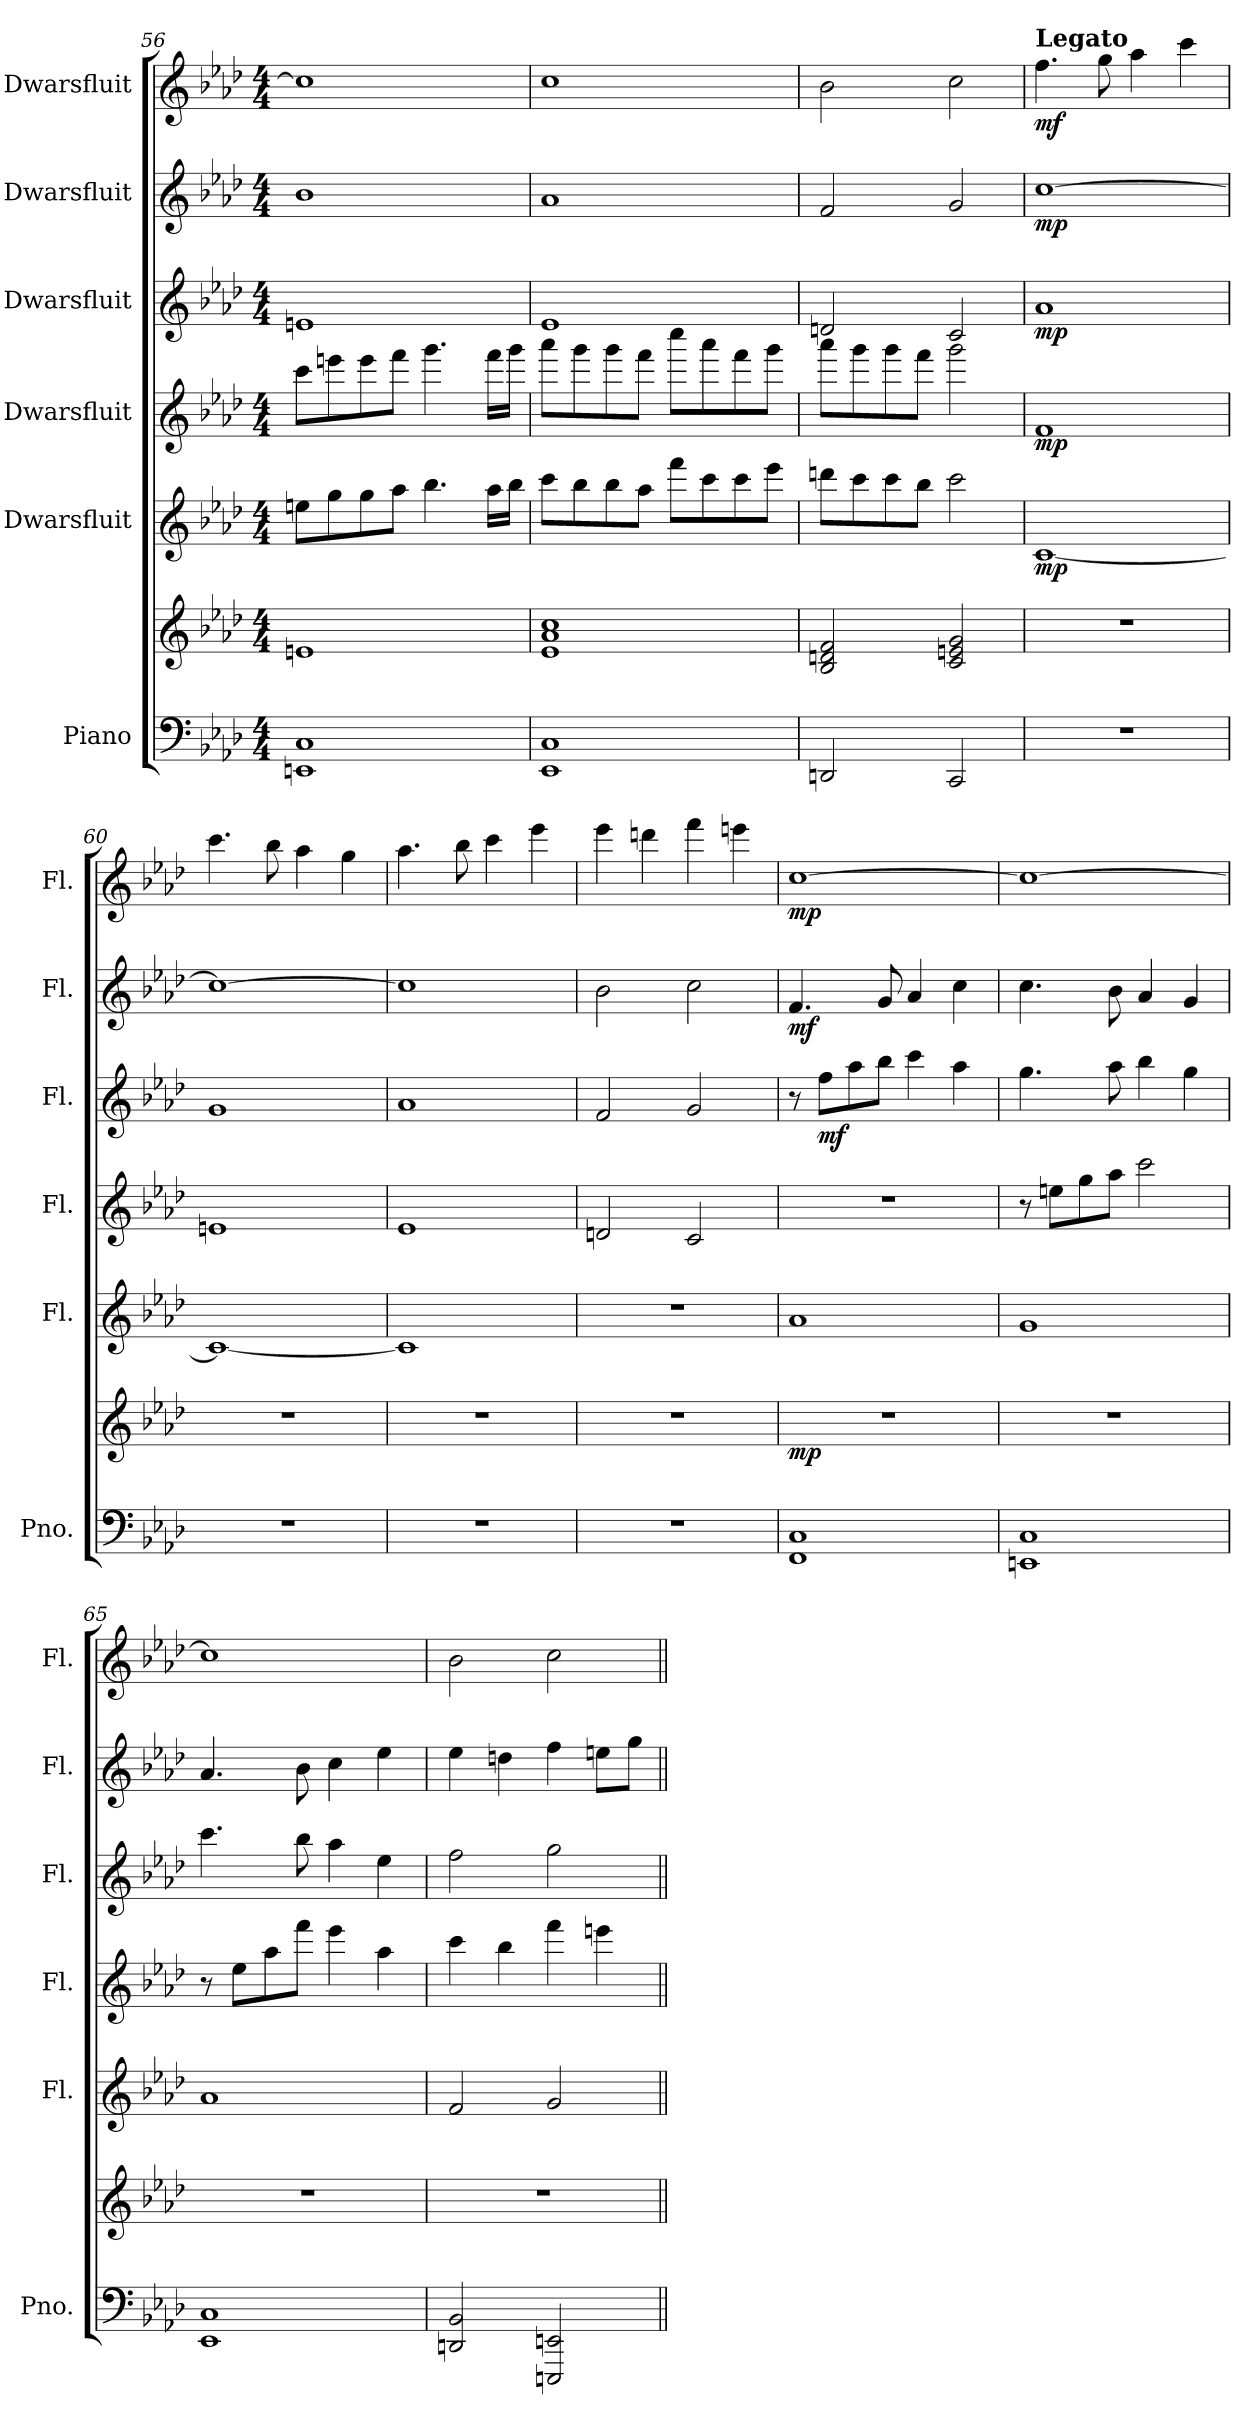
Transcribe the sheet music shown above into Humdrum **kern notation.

**kern	**kern	**dynam	**kern	**dynam	**kern	**dynam	**kern	**dynam	**kern	**dynam	**kern	**dynam
*part6	*part6	*part6	*part5	*part5	*part4	*part4	*part3	*part3	*part2	*part2	*part1	*part1
*staff7	*staff6	*staff6/7	*staff5	*staff5	*staff4	*staff4	*staff3	*staff3	*staff2	*staff2	*staff1	*staff1
*I"Piano	*	*	*I"Dwarsfluit	*	*I"Dwarsfluit	*	*I"Dwarsfluit	*	*I"Dwarsfluit	*	*I"Dwarsfluit	*
*I'Pno.	*	*	*I'Fl.	*	*I'Fl.	*	*I'Fl.	*	*I'Fl.	*	*I'Fl.	*
*clefF4	*clefG2	*	*clefG2	*	*clefG2	*	*clefG2	*	*clefG2	*	*clefG2	*
*k[b-e-a-d-]	*k[b-e-a-d-]	*	*k[b-e-a-d-]	*	*k[b-e-a-d-]	*	*k[b-e-a-d-]	*	*k[b-e-a-d-]	*	*k[b-e-a-d-]	*
*M4/4	*M4/4	*	*M4/4	*	*M4/4	*	*M4/4	*	*M4/4	*	*M4/4	*
=56	=56	=56	=56	=56	=56	=56	=56	=56	=56	=56	=56	=56
1EEn 1C	1en	.	8een\L	.	8ccc\L	.	1en	.	1b-	.	1cc]	.
.	.	.	8gg\	.	8eeen\	.	.	.	.	.	.	.
.	.	.	8gg\	.	8eee\	.	.	.	.	.	.	.
.	.	.	8aa-\J	.	8fff\J	.	.	.	.	.	.	.
.	.	.	4.bb-\	.	4.ggg\	.	.	.	.	.	.	.
.	.	.	16aa-\LL	.	16fff\LL	.	.	.	.	.	.	.
.	.	.	16bb-\JJ	.	16ggg\JJ	.	.	.	.	.	.	.
=57	=57	=57	=57	=57	=57	=57	=57	=57	=57	=57	=57	=57
1EE- 1C	1e- 1a- 1cc	.	8ccc\L	.	8aaa-\L	.	1e-	.	1a-	.	1cc	.
.	.	.	8bb-\	.	8ggg\	.	.	.	.	.	.	.
.	.	.	8bb-\	.	8ggg\	.	.	.	.	.	.	.
.	.	.	8aa-\J	.	8fff\J	.	.	.	.	.	.	.
.	.	.	8fff\L	.	8cccc\L	.	.	.	.	.	.	.
.	.	.	8ccc\	.	8aaa-\	.	.	.	.	.	.	.
.	.	.	8ccc\	.	8fff\	.	.	.	.	.	.	.
.	.	.	8eee-\J	.	8ggg\J	.	.	.	.	.	.	.
=58	=58	=58	=58	=58	=58	=58	=58	=58	=58	=58	=58	=58
2DDn/	2B-/ 2dn/ 2f/	.	8dddn\L	.	8aaa-\L	.	2dn/	.	2f/	.	2b-\	.
.	.	.	8ccc\	.	8ggg\	.	.	.	.	.	.	.
.	.	.	8ccc\	.	8ggg\	.	.	.	.	.	.	.
.	.	.	8bb-\J	.	8fff\J	.	.	.	.	.	.	.
2CC/	2c/ 2en/ 2g/	.	2ccc\	.	2ggg\	.	2c/	.	2g/	.	2cc\	.
=59	=59	=59	=59	=59	=59	=59	=59	=59	=59	=59	=59	=59
*	*	*	*	*	*	*	*	*	*	*	*MM70	*
!	!	!	!	!	!	!	!	!	!	!	!LO:TX:a:B:t=Legato	!
!	!	!	!	!LO:DY:b	!	!LO:DY:b	!	!LO:DY:b	!	!LO:DY:b	!	!LO:DY:b
1r	1r	.	[1c	mp	1f	mp	1a-	mp	[1cc	mp	4.ff\	mf
.	.	.	.	.	.	.	.	.	.	.	8gg\	.
.	.	.	.	.	.	.	.	.	.	.	4aa-\	.
.	.	.	.	.	.	.	.	.	.	.	4ccc\	.
=60	=60	=60	=60	=60	=60	=60	=60	=60	=60	=60	=60	=60
1r	1r	.	1c_	.	1en	.	1g	.	1cc_	.	4.ccc\	.
.	.	.	.	.	.	.	.	.	.	.	8bb-\	.
.	.	.	.	.	.	.	.	.	.	.	4aa-\	.
.	.	.	.	.	.	.	.	.	.	.	4gg\	.
=61	=61	=61	=61	=61	=61	=61	=61	=61	=61	=61	=61	=61
1r	1r	.	1c]	.	1e-	.	1a-	.	1cc]	.	4.aa-\	.
.	.	.	.	.	.	.	.	.	.	.	8bb-\	.
.	.	.	.	.	.	.	.	.	.	.	4ccc\	.
.	.	.	.	.	.	.	.	.	.	.	4eee-\	.
!!LO:PB:g=z
=62	=62	=62	=62	=62	=62	=62	=62	=62	=62	=62	=62	=62
1r	1r	.	1r	.	2dn/	.	2f/	.	2b-\	.	4eee-\	.
.	.	.	.	.	.	.	.	.	.	.	4dddn\	.
.	.	.	.	.	2c/	.	2g/	.	2cc\	.	4fff\	.
.	.	.	.	.	.	.	.	.	.	.	4eeen\	.
=63	=63	=63	=63	=63	=63	=63	=63	=63	=63	=63	=63	=63
!	!	!LO:DY:b	!	!	!	!	!	!	!	!LO:DY:b	!	!LO:DY:b
1FF 1C	1r	mp	1a-	.	1r	.	8r	.	4.f/	mf	[1cc	mp
!	!	!	!	!	!	!	!	!LO:DY:b	!	!	!	!
.	.	.	.	.	.	.	8ff\L	mf	.	.	.	.
.	.	.	.	.	.	.	8aa-\	.	.	.	.	.
.	.	.	.	.	.	.	8bb-\J	.	8g/	.	.	.
.	.	.	.	.	.	.	4ccc\	.	4a-/	.	.	.
.	.	.	.	.	.	.	4aa-\	.	4cc\	.	.	.
=64	=64	=64	=64	=64	=64	=64	=64	=64	=64	=64	=64	=64
1EEn 1C	1r	.	1g	.	8r	.	4.gg\	.	4.cc\	.	1cc_	.
.	.	.	.	.	8een\L	.	.	.	.	.	.	.
.	.	.	.	.	8gg\	.	.	.	.	.	.	.
.	.	.	.	.	8aa-\J	.	8aa-\	.	8b-\	.	.	.
.	.	.	.	.	2ccc\	.	4bb-\	.	4a-/	.	.	.
.	.	.	.	.	.	.	4gg\	.	4g/	.	.	.
=65	=65	=65	=65	=65	=65	=65	=65	=65	=65	=65	=65	=65
1EE- 1C	1r	.	1a-	.	8r	.	4.ccc\	.	4.a-/	.	1cc]	.
.	.	.	.	.	8ee-\L	.	.	.	.	.	.	.
.	.	.	.	.	8aa-\	.	.	.	.	.	.	.
.	.	.	.	.	8fff\J	.	8bb-\	.	8b-\	.	.	.
.	.	.	.	.	4eee-\	.	4aa-\	.	4cc\	.	.	.
.	.	.	.	.	4aa-\	.	4ee-\	.	4ee-\	.	.	.
=66	=66	=66	=66	=66	=66	=66	=66	=66	=66	=66	=66	=66
2DDn/ 2BB-/	1r	.	2f/	.	4ccc\	.	2ff\	.	4ee-\	.	2b-\	.
.	.	.	.	.	4bb-\	.	.	.	4ddn\	.	.	.
2EEEn/ 2EEn/	.	.	2g/	.	4fff\	.	2gg\	.	4ff\	.	2cc\	.
.	.	.	.	.	4eeen\	.	.	.	8een\L	.	.	.
.	.	.	.	.	.	.	.	.	8gg\J	.	.	.
=||	=||	=||	=||	=||	=||	=||	=||	=||	=||	=||	=||	=||
*-	*-	*-	*-	*-	*-	*-	*-	*-	*-	*-	*-	*-
